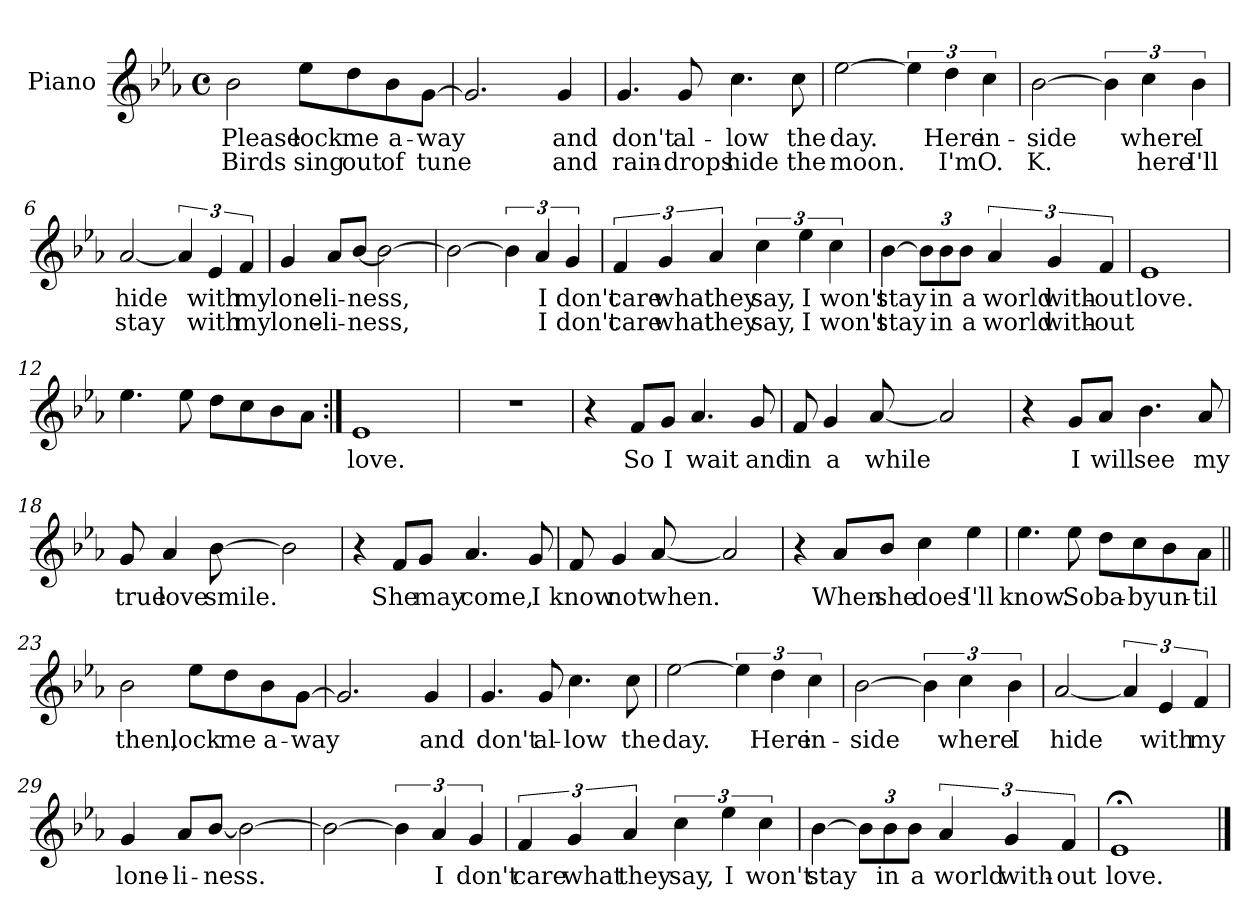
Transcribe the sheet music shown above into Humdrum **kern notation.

**kern	**text	**text
*part1	*part1	*part1
*staff1	*staff1	*staff1
*I"Piano	*	*
*I'Pno.	*	*
*clefG2	*	*
*k[b-e-a-]	*	*
*E-:	*	*
*M4/4	*	*
*met(c)	*	*
=1	=1	=1
2b-\	Please	Birds
8ee-\L	lock	sing
8dd\	me	out
8b-\	a-	of
[8g\J	-way	tune
=2	=2	=2
2.g/]	.	.
4g/	and	and
=3	=3	=3
4.g/	don't	rain-
8g/	al-	-drops
4.cc\	-low	hide
8cc\	the	the
=4	=4	=4
[2ee-\	day.	moon.
6ee-\]	.	.
6dd\	Here	I'm
6cc\	in-	O.
!!LO:LB:g=z
=5	=5	=5
[2b-\	-side	K.
6b-\]	.	.
6cc\	where	here
6b-\	I	I'll
=6	=6	=6
[2a-/	hide	stay
6a-/]	.	.
6e-/	with	with
6f/	my	my
=7	=7	=7
4g/	lone-	lone-
8a-/L	-li-	-li-
[8b-/J	-ness,	-ness,
2b-\_	.	.
=8	=8	=8
2b-\_	.	.
6b-\]	.	.
6a-/	I	I
6g/	don't	don't
!!LO:LB:g=z
=9	=9	=9
6f/	care	care
6g/	what	what
6a-/	they	they
6cc\	say,	say,
6ee-\	I	I
6cc\	won't	won't
=10	=10	=10
[4b-\	stay	stay
*Xbrackettup	*	*
12b-\L]	.	.
12b-\	in	in
12b-\J	a	a
*brackettup	*	*
6a-/	world	world
6g/	with-	with-
6f/	-out	-out
=11	=11	=11
1e-	love.	.
=12	=12	=12
4.ee-\	.	.
8ee-\	.	.
8dd\L	.	.
8cc\	.	.
8b-\	.	.
8a-\J	.	.
!!LO:LB:g=z
=13:|!	=13:|!	=13:|!
1e-	love.	.
=14	=14	=14
1r	.	.
=15	=15	=15
4r	.	.
8f/L	So	.
8g/J	I	.
4.a-/	wait	.
8g/	and	.
=16	=16	=16
8f/	in	.
4g/	a	.
[8a-/	while	.
2a-/]	.	.
=17	=17	=17
4r	.	.
8g/L	I	.
8a-/J	will	.
4.b-\	see	.
8a-/	my	.
!!LO:LB:g=z
=18	=18	=18
8g/	true	.
4a-/	love	.
[8b-\	smile.	.
2b-\]	.	.
=19	=19	=19
4r	.	.
8f/L	She	.
8g/J	may	.
4.a-/	come,	.
8g/	I	.
=20	=20	=20
8f/	know	.
4g/	not	.
[8a-/	when.	.
2a-/]	.	.
=21	=21	=21
4r	.	.
8a-/L	When	.
8b-/J	she	.
4cc\	does	.
4ee-\	I'll	.
!!LO:LB:g=z
=22	=22	=22
4.ee-\	know.	.
8ee-\	So	.
8dd\L	ba-	.
8cc\	-by	.
8b-\	un-	.
8a-\J	-til	.
=23||	=23||	=23||
2b-\	then,	.
8ee-\L	lock	.
8dd\	me	.
8b-\	a-	.
[8g\J	-way	.
=24	=24	=24
2.g/]	.	.
4g/	and	.
=25	=25	=25
4.g/	don't	.
8g/	al-	.
4.cc\	-low	.
8cc\	the	.
!!LO:LB:g=z
=26	=26	=26
[2ee-\	day.	.
6ee-\]	.	.
6dd\	Here	.
6cc\	in-	.
=27	=27	=27
[2b-\	-side	.
6b-\]	.	.
6cc\	where	.
6b-\	I	.
=28	=28	=28
[2a-/	-hide	.
6a-/]	.	.
6e-/	with	.
6f/	my	.
=29	=29	=29
4g/	lone-	.
8a-/L	-li-	.
[8b-/J	-ness.	.
2b-\_	.	.
!!LO:LB:g=z
=30	=30	=30
2b-\_	.	.
6b-\]	.	.
6a-/	I	.
6g/	don't	.
=31	=31	=31
6f/	care	.
6g/	what	.
6a-/	they	.
6cc\	say,	.
6ee-\	I	.
6cc\	won't	.
=32	=32	=32
[4b-\	stay	.
*Xbrackettup	*	*
12b-\L]	.	.
12b-\	in	.
12b-\J	a	.
*brackettup	*	*
6a-/	world	.
6g/	with-	.
6f/	-out	.
=33	=33	=33
1e-;<	love.	.
==	==	==
*-	*-	*-
